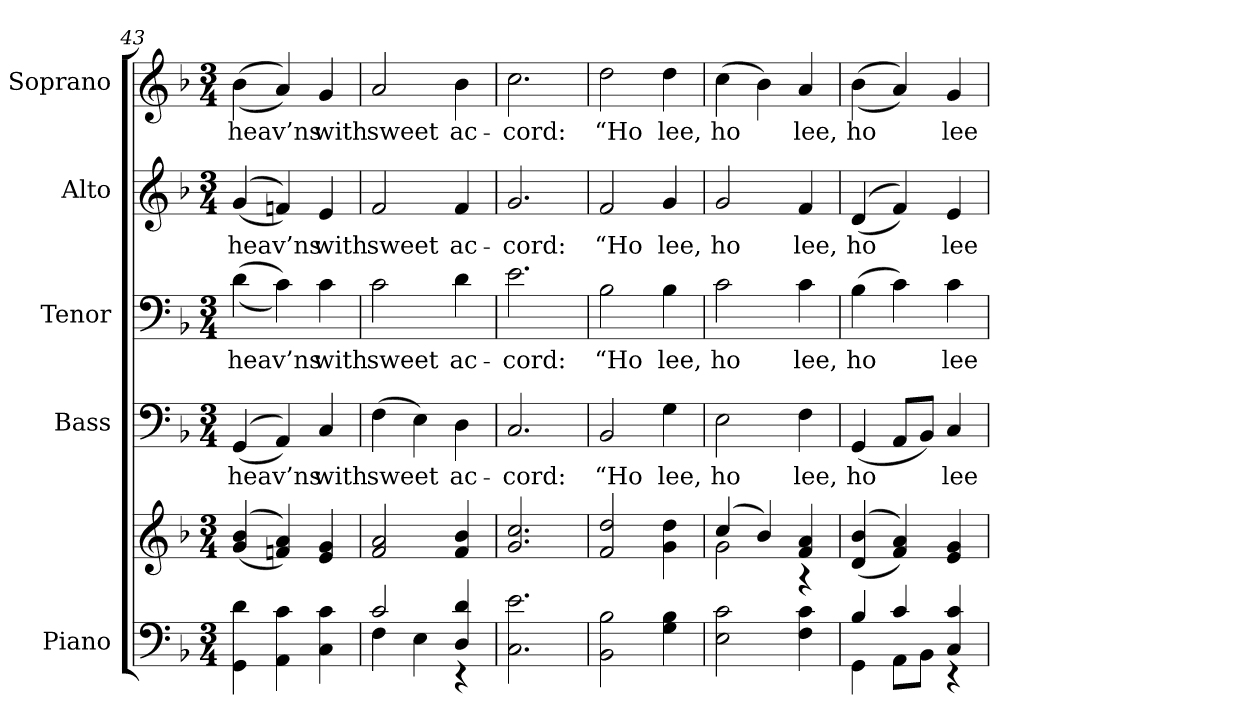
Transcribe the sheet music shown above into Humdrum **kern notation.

**kern	**kern	**kern	**text	**kern	**text	**kern	**text	**kern	**text
*part5	*part5	*part4	*part4	*part3	*part3	*part2	*part2	*part1	*part1
*staff6	*staff5	*staff4	*staff4	*staff3	*staff3	*staff2	*staff2	*staff1	*staff1
*I"Piano	*	*I"Bass	*	*I"Tenor	*	*I"Alto	*	*I"Soprano	*
*I'Pno.	*	*I'B.	*	*I'T.	*	*I'A.	*	*I'S.	*
!!LO:PB:g=z
*clefF4	*clefG2	*clefF4	*	*clefF4	*	*clefG2	*	*clefG2	*
*k[b-]	*k[b-]	*k[b-]	*	*k[b-]	*	*k[b-]	*	*k[b-]	*
*F:	*F:	*F:	*	*F:	*	*F:	*	*F:	*
*M3/4	*M3/4	*M3/4	*	*M3/4	*	*M3/4	*	*M3/4	*
=43	=43	=43	=43	=43	=43	=43	=43	=43	=43
!	!	!	!LO:LY:b:color=#000000	!	!	!	!	!	!
!	!	!	!	!	!LO:LY:b:color=#000000	!	!	!	!
!	!	!	!	!	!	!	!LO:LY:b:color=#000000	!	!
!	!	!	!	!	!	!	!	!	!LO:LY:b:color=#000000
4GGi\ 4di	((4gi/ 4b-i	((4GGi/	heav’ns	((4di\	heav’ns	((4gi/	heav’ns	((4b-i\	heav’ns
4AAi\ 4ci	4fni/ 4ai))	4AAi/))	.	4ci\))	.	4fni/))	.	4ai/))	.
!	!	!	!LO:LY:b:color=#000000	!	!	!	!	!	!
!	!	!	!	!	!LO:LY:b:color=#000000	!	!	!	!
!	!	!	!	!	!	!	!LO:LY:b:color=#000000	!	!
!	!	!	!	!	!	!	!	!	!LO:LY:b:color=#000000
4Ci\ 4ci	4ei/ 4gi	4Ci/	with	4ci\	with	4ei/	with	4gi/	with
=44	=44	=44	=44	=44	=44	=44	=44	=44	=44
*^	*	*	*	*	*	*	*	*	*
!	!	!	!	!LO:LY:b:color=#000000	!	!	!	!	!	!
!	!	!	!	!	!	!LO:LY:b:color=#000000	!	!	!	!
!	!	!	!	!	!	!	!	!LO:LY:b:color=#000000	!	!
!	!	!	!	!	!	!	!	!	!	!LO:LY:b:color=#000000
2ci/	4Fi\	2fi/ 2ai	(4Fi\	sweet	2ci\	sweet	2fi/	sweet	2ai/	sweet
.	4Ei\	.	4Ei\)	.	.	.	.	.	.	.
!	!	!	!	!LO:LY:b:color=#000000	!	!	!	!	!	!
!	!	!	!	!	!	!LO:LY:b:color=#000000	!	!	!	!
!	!	!	!	!	!	!	!	!LO:LY:b:color=#000000	!	!
!	!	!	!	!	!	!	!	!	!	!LO:LY:b:color=#000000
4Di/ 4di	4r	4fi/ 4b-i	4Di\	ac-	4di\	ac-	4fi/	ac-	4b-i\	ac-
*v	*v	*	*	*	*	*	*	*	*	*
=45	=45	=45	=45	=45	=45	=45	=45	=45	=45
*^	*	*	*	*	*	*	*	*	*
!	!	!	!	!LO:LY:b:color=#000000	!	!	!	!	!	!
*v	*v	*	*	*	*	*	*	*	*	*
*^	*	*	*	*	*	*	*	*	*
!	!	!	!	!	!	!LO:LY:b:color=#000000	!	!	!	!
*v	*v	*	*	*	*	*	*	*	*	*
*^	*	*	*	*	*	*	*	*	*
!	!	!	!	!	!	!	!	!LO:LY:b:color=#000000	!	!
*v	*v	*	*	*	*	*	*	*	*	*
*^	*	*	*	*	*	*	*	*	*
!	!	!	!	!	!	!	!	!	!	!LO:LY:b:color=#000000
*v	*v	*	*	*	*	*	*	*	*	*
2.Ci\ 2.ei	2.gi/ 2.cci	2.Ci/	-cord:	2.ei\	-cord:	2.gi/	-cord:	2.cci\	-cord:
!!LO:PB:g=z
=46	=46	=46	=46	=46	=46	=46	=46	=46	=46
!	!	!	!LO:LY:b:color=#000000	!	!	!	!	!	!
!	!	!	!	!	!LO:LY:b:color=#000000	!	!	!	!
!	!	!	!	!	!	!	!LO:LY:b:color=#000000	!	!
!	!	!	!	!	!	!	!	!	!LO:LY:b:color=#000000
2BB-i\ 2B-i	2fi/ 2ddi	2BB-i/	“Ho	2B-i\	“Ho	2fi/	“Ho	2ddi\	“Ho
!	!	!	!LO:LY:b:color=#000000	!	!	!	!	!	!
!	!	!	!	!	!LO:LY:b:color=#000000	!	!	!	!
!	!	!	!	!	!	!	!LO:LY:b:color=#000000	!	!
!	!	!	!	!	!	!	!	!	!LO:LY:b:color=#000000
4Gi\ 4B-i	4gi\ 4ddi	4Gi\	lee,	4B-i\	lee,	4gi/	lee,	4ddi\	lee,
=47	=47	=47	=47	=47	=47	=47	=47	=47	=47
*	*^	*	*	*	*	*	*	*	*
!	!	!	!	!LO:LY:b:color=#000000	!	!	!	!	!	!
!	!	!	!	!	!	!LO:LY:b:color=#000000	!	!	!	!
!	!	!	!	!	!	!	!	!LO:LY:b:color=#000000	!	!
!	!	!	!	!	!	!	!	!	!	!LO:LY:b:color=#000000
2Ei\ 2ci	(4cci/	2gi\	2Ei\	ho	2ci\	ho	2gi/	ho	(4cci\	ho
.	4b-i/)	.	.	.	.	.	.	.	4b-i\)	.
!	!	!	!	!LO:LY:b:color=#000000	!	!	!	!	!	!
!	!	!	!	!	!	!LO:LY:b:color=#000000	!	!	!	!
!	!	!	!	!	!	!	!	!LO:LY:b:color=#000000	!	!
!	!	!	!	!	!	!	!	!	!	!LO:LY:b:color=#000000
4Fi\ 4ci	4fi/ 4ai	4r	4Fi\	lee,	4ci\	lee,	4fi/	lee,	4ai/	lee,
*	*v	*v	*	*	*	*	*	*	*	*
=48	=48	=48	=48	=48	=48	=48	=48	=48	=48
*^	*	*	*	*	*	*	*	*	*
*	*	*^	*	*	*	*	*	*	*	*
!	!	!	!	!	!LO:LY:b:color=#000000	!	!	!	!	!	!
*	*	*v	*v	*	*	*	*	*	*	*	*
*	*	*^	*	*	*	*	*	*	*	*
!	!	!	!	!	!	!	!LO:LY:b:color=#000000	!	!	!	!
*	*	*v	*v	*	*	*	*	*	*	*	*
*	*	*^	*	*	*	*	*	*	*	*
!	!	!	!	!	!	!	!	!	!LO:LY:b:color=#000000	!	!
*	*	*v	*v	*	*	*	*	*	*	*	*
*	*	*^	*	*	*	*	*	*	*	*
!	!	!	!	!	!	!	!	!	!	!	!LO:LY:b:color=#000000
*	*	*v	*v	*	*	*	*	*	*	*	*
4B-i/	4GGi\	((4di/ 4b-i	(4GGi/	ho	(4B-i\	ho	((4di/	ho	((4b-i\	ho
4ci/	8AAi\L	4fi/ 4ai))	8AAi/L	.	4ci\)	.	4fi/))	.	4ai/))	.
.	8BB-i\J	.	8BB-i/J)	.	.	.	.	.	.	.
!	!	!	!	!LO:LY:b:color=#000000	!	!	!	!	!	!
!	!	!	!	!	!	!LO:LY:b:color=#000000	!	!	!	!
!	!	!	!	!	!	!	!	!LO:LY:b:color=#000000	!	!
!	!	!	!	!	!	!	!	!	!	!LO:LY:b:color=#000000
4Ci/ 4ci	4r	4ei/ 4gi	4Ci/	lee	4ci\	lee	4ei/	lee	4gi/	lee
*v	*v	*	*	*	*	*	*	*	*	*
=	=	=	=	=	=	=	=	=	=
*-	*-	*-	*-	*-	*-	*-	*-	*-	*-
